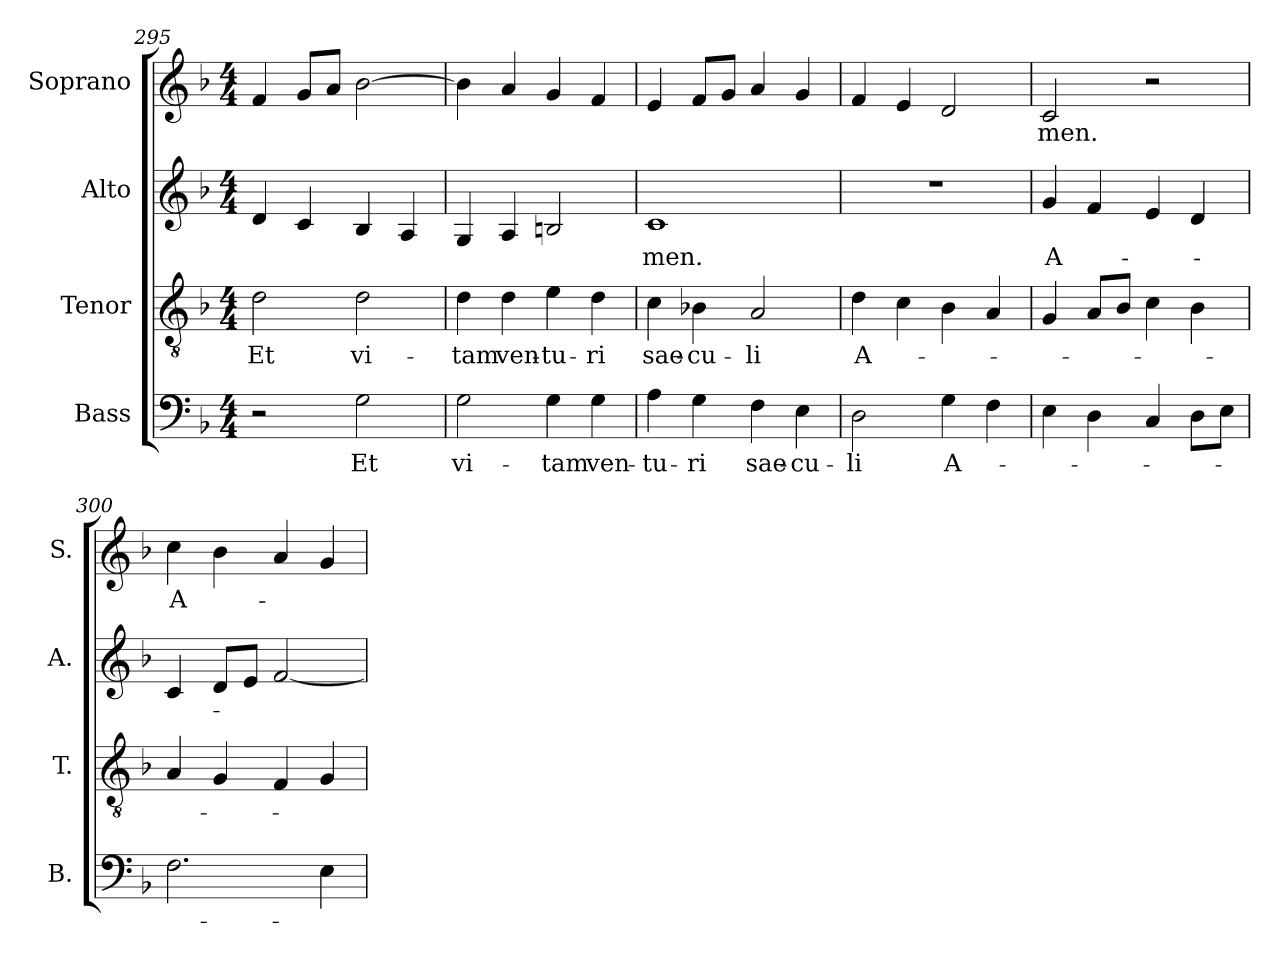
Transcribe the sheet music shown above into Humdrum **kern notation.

**kern	**text	**kern	**text	**kern	**text	**kern	**text
*part4	*part4	*part3	*part3	*part2	*part2	*part1	*part1
*staff4	*staff4	*staff3	*staff3	*staff2	*staff2	*staff1	*staff1
*I"Bass	*	*I"Tenor	*	*I"Alto	*	*I"Soprano	*
*I'B.	*	*I'T.	*	*I'A.	*	*I'S.	*
*clefF4	*	*clefGv2	*	*clefG2	*	*clefG2	*
*	*	*ITrd7c12	*	*	*	*	*
*k[b-]	*	*k[b-]	*	*k[b-]	*	*k[b-]	*
*F:	*	*F:	*	*F:	*	*F:	*
*M4/4	*	*M4/4	*	*M4/4	*	*M4/4	*
=295	=295	=295	=295	=295	=295	=295	=295
!	!	!	!LO:LY:b:color=#000000	!	!	!	!
2r	.	2Di\	Et	4di/	.	4fi/	.
.	.	.	.	4ci/	.	8gi/L	.
.	.	.	.	.	.	8ai/J	.
!	!LO:LY:b:color=#000000	!	!	!	!	!	!
!	!	!	!LO:LY:b:color=#000000	!	!	!	!
2Gi\	Et	2Di\	vi-	4B-i/	.	[2b-i\	.
.	.	.	.	4Ai/	.	.	.
!!LO:LB:g=z
=296	=296	=296	=296	=296	=296	=296	=296
!	!LO:LY:b:color=#000000	!	!	!	!	!	!
!	!	!	!LO:LY:b:color=#000000	!	!	!	!
2Gi\	vi-	4Di\	-tam	4Gi/	.	4b-i\]	.
!	!	!	!LO:LY:b:color=#000000	!	!	!	!
.	.	4Di\	ven-	4Ai/	.	4ai/	.
!	!LO:LY:b:color=#000000	!	!	!	!	!	!
!	!	!	!LO:LY:b:color=#000000	!	!	!	!
4Gi\	-tam	4Ei\	-tu-	2Bni/	.	4gi/	.
!	!LO:LY:b:color=#000000	!	!	!	!	!	!
!	!	!	!LO:LY:b:color=#000000	!	!	!	!
4Gi\	ven-	4Di\	-ri	.	.	4fi/	.
=297	=297	=297	=297	=297	=297	=297	=297
!	!LO:LY:b:color=#000000	!	!	!	!	!	!
!	!	!	!LO:LY:b:color=#000000	!	!	!	!
!	!	!	!	!	!LO:LY:b:color=#000000	!	!
4Ai\	-tu-	4Ci\	sae-	1ci	-men.	4ei/	.
!	!LO:LY:b:color=#000000	!	!	!	!	!	!
!	!	!	!LO:LY:b:color=#000000	!	!	!	!
4Gi\	-ri	4BB-Xi\	-cu-	.	.	8fi/L	.
.	.	.	.	.	.	8gi/J	.
!	!LO:LY:b:color=#000000	!	!	!	!	!	!
!	!	!	!LO:LY:b:color=#000000	!	!	!	!
4Fi\	sae-	2AAi/	-li	.	.	4ai/	.
!	!LO:LY:b:color=#000000	!	!	!	!	!	!
4Ei\	-cu-	.	.	.	.	4gi/	.
=298	=298	=298	=298	=298	=298	=298	=298
!	!LO:LY:b:color=#000000	!	!	!	!	!	!
!	!	!	!LO:LY:b:color=#000000	!	!	!	!
2Di\	-li	4Di\	A-	1r	.	4fi/	.
.	.	4Ci\	.	.	.	4ei/	.
!	!LO:LY:b:color=#000000	!	!	!	!	!	!
4Gi\	A-	4BB-i\	.	.	.	2di/	.
4Fi\	.	4AAi/	.	.	.	.	.
=299	=299	=299	=299	=299	=299	=299	=299
!	!	!	!	!	!LO:LY:b:color=#000000	!	!
!	!	!	!	!	!	!	!LO:LY:b:color=#000000
4Ei\	.	4GGi/	.	4gi/	A-	2ci/	-men.
4Di\	.	8AAi/L	.	4fi/	.	.	.
.	.	8BB-i/J	.	.	.	.	.
4Ci/	.	4Ci\	.	4ei/	.	2r	.
8Di\L	.	4BB-i\	.	4di/	.	.	.
8Ei\J	.	.	.	.	.	.	.
=300	=300	=300	=300	=300	=300	=300	=300
!	!	!	!	!	!	!	!LO:LY:b:color=#000000
2.Fi\	.	4AAi/	.	4ci/	.	4cci\	A-
.	.	4GGi/	.	8di/L	.	4b-i\	.
.	.	.	.	8ei/J	.	.	.
.	.	4FFi/	.	[2fi/	.	4ai/	.
4Ei\	.	4GGi/	.	.	.	4gi/	.
=	=	=	=	=	=	=	=
*-	*-	*-	*-	*-	*-	*-	*-
